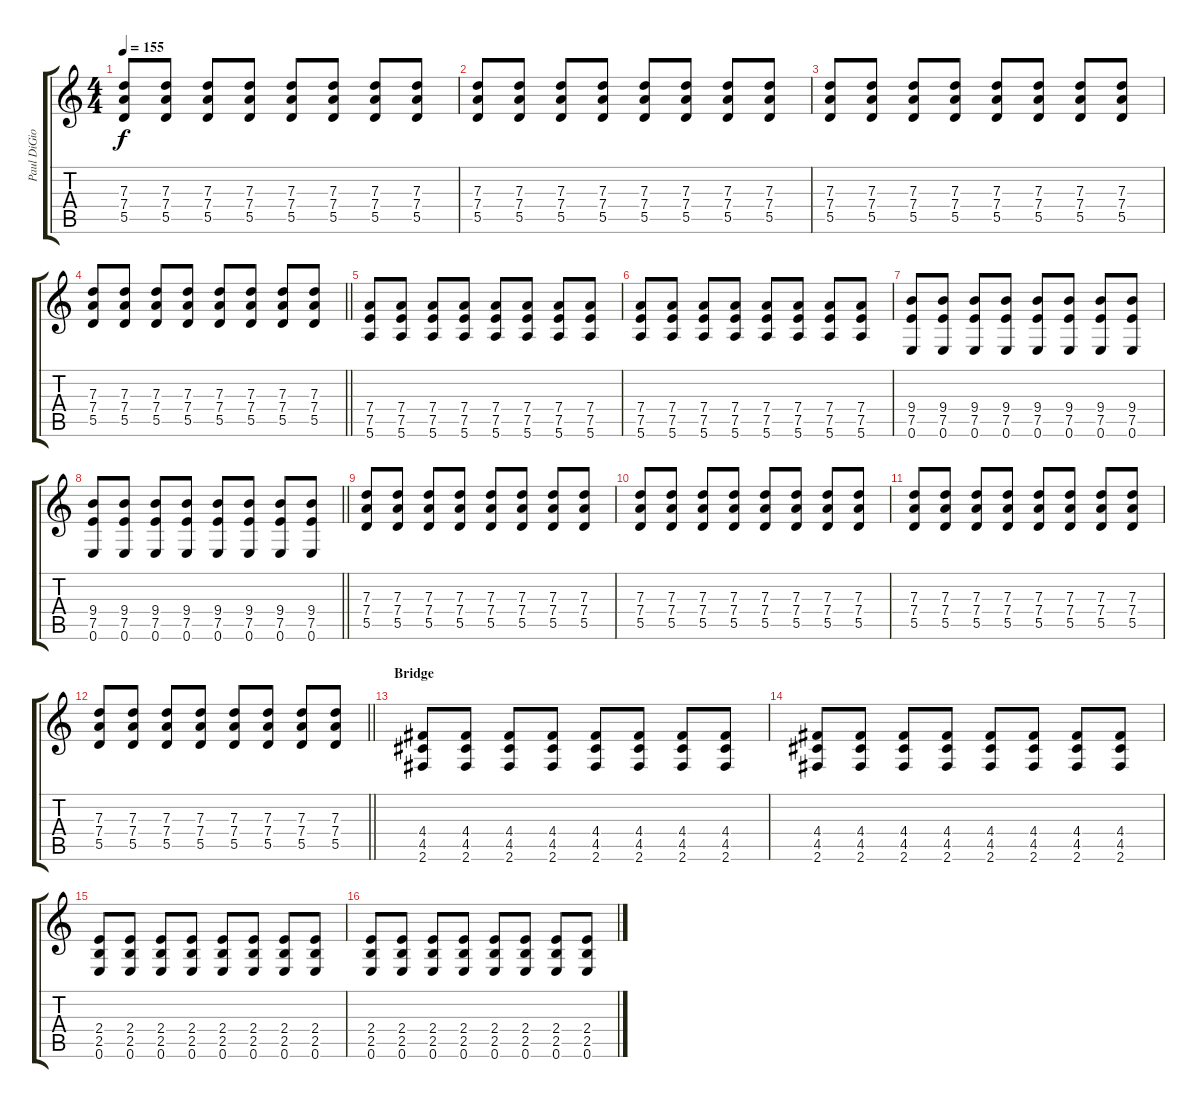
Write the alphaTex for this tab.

\track ("Paul DiGiovanni (Studio Guitar)" "Paul DiGio") {instrument overdrivenguitar}
\staff {score tabs}
\tuning (E4 B3 G3 D3 A2 E2) {hide}
\ts (4 4)
\tempo 155
\clef g2
\ks c
(7.3 7.4 5.5).8{dy f} (7.3 7.4 5.5).8 (7.3 7.4 5.5).8 (7.3 7.4 5.5).8 (7.3 7.4 5.5).8 (7.3 7.4 5.5).8 (7.3 7.4 5.5).8 (7.3 7.4 5.5).8 |
(7.3 7.4 5.5).8 (7.3 7.4 5.5).8 (7.3 7.4 5.5).8 (7.3 7.4 5.5).8 (7.3 7.4 5.5).8 (7.3 7.4 5.5).8 (7.3 7.4 5.5).8 (7.3 7.4 5.5).8 |
(7.3 7.4 5.5).8 (7.3 7.4 5.5).8 (7.3 7.4 5.5).8 (7.3 7.4 5.5).8 (7.3 7.4 5.5).8 (7.3 7.4 5.5).8 (7.3 7.4 5.5).8 (7.3 7.4 5.5).8 |
\barLineRight lightlight
(7.3 7.4 5.5).8 (7.3 7.4 5.5).8 (7.3 7.4 5.5).8 (7.3 7.4 5.5).8 (7.3 7.4 5.5).8 (7.3 7.4 5.5).8 (7.3 7.4 5.5).8 (7.3 7.4 5.5).8 |
(7.4 7.5 5.6).8{instrument overdrivenguitar} (7.4 7.5 5.6).8 (7.4 7.5 5.6).8 (7.4 7.5 5.6).8 (7.4 7.5 5.6).8 (7.4 7.5 5.6).8 (7.4 7.5 5.6).8 (7.4 7.5 5.6).8 |
(7.4 7.5 5.6).8 (7.4 7.5 5.6).8 (7.4 7.5 5.6).8 (7.4 7.5 5.6).8 (7.4 7.5 5.6).8 (7.4 7.5 5.6).8 (7.4 7.5 5.6).8 (7.4 7.5 5.6).8 |
(9.4 7.5 0.6).8 (9.4 7.5 0.6).8 (9.4 7.5 0.6).8 (9.4 7.5 0.6).8 (9.4 7.5 0.6).8 (9.4 7.5 0.6).8 (9.4 7.5 0.6).8 (9.4 7.5 0.6).8 |
\barLineRight lightlight
(9.4 7.5 0.6).8 (9.4 7.5 0.6).8 (9.4 7.5 0.6).8 (9.4 7.5 0.6).8 (9.4 7.5 0.6).8 (9.4 7.5 0.6).8 (9.4 7.5 0.6).8 (9.4 7.5 0.6).8 |
(7.3 7.4 5.5).8 (7.3 7.4 5.5).8 (7.3 7.4 5.5).8 (7.3 7.4 5.5).8 (7.3 7.4 5.5).8 (7.3 7.4 5.5).8 (7.3 7.4 5.5).8 (7.3 7.4 5.5).8 |
(7.3 7.4 5.5).8 (7.3 7.4 5.5).8 (7.3 7.4 5.5).8 (7.3 7.4 5.5).8 (7.3 7.4 5.5).8 (7.3 7.4 5.5).8 (7.3 7.4 5.5).8 (7.3 7.4 5.5).8 |
(7.3 7.4 5.5).8 (7.3 7.4 5.5).8 (7.3 7.4 5.5).8 (7.3 7.4 5.5).8 (7.3 7.4 5.5).8 (7.3 7.4 5.5).8 (7.3 7.4 5.5).8 (7.3 7.4 5.5).8 |
\barLineRight lightlight
(7.3 7.4 5.5).8 (7.3 7.4 5.5).8 (7.3 7.4 5.5).8 (7.3 7.4 5.5).8 (7.3 7.4 5.5).8 (7.3 7.4 5.5).8 (7.3 7.4 5.5).8 (7.3 7.4 5.5).8 |
\section ("" "Bridge")
(4.4 4.5 2.6).8 (4.4 4.5 2.6).8 (4.4 4.5 2.6).8 (4.4 4.5 2.6).8 (4.4 4.5 2.6).8 (4.4 4.5 2.6).8 (4.4 4.5 2.6).8 (4.4 4.5 2.6).8 |
(4.4 4.5 2.6).8 (4.4 4.5 2.6).8 (4.4 4.5 2.6).8 (4.4 4.5 2.6).8 (4.4 4.5 2.6).8 (4.4 4.5 2.6).8 (4.4 4.5 2.6).8 (4.4 4.5 2.6).8 |
(2.4 2.5 0.6).8 (2.4 2.5 0.6).8 (2.4 2.5 0.6).8 (2.4 2.5 0.6).8 (2.4 2.5 0.6).8 (2.4 2.5 0.6).8 (2.4 2.5 0.6).8 (2.4 2.5 0.6).8 |
(2.4 2.5 0.6).8 (2.4 2.5 0.6).8 (2.4 2.5 0.6).8 (2.4 2.5 0.6).8 (2.4 2.5 0.6).8 (2.4 2.5 0.6).8 (2.4 2.5 0.6).8 (2.4 2.5 0.6).8
